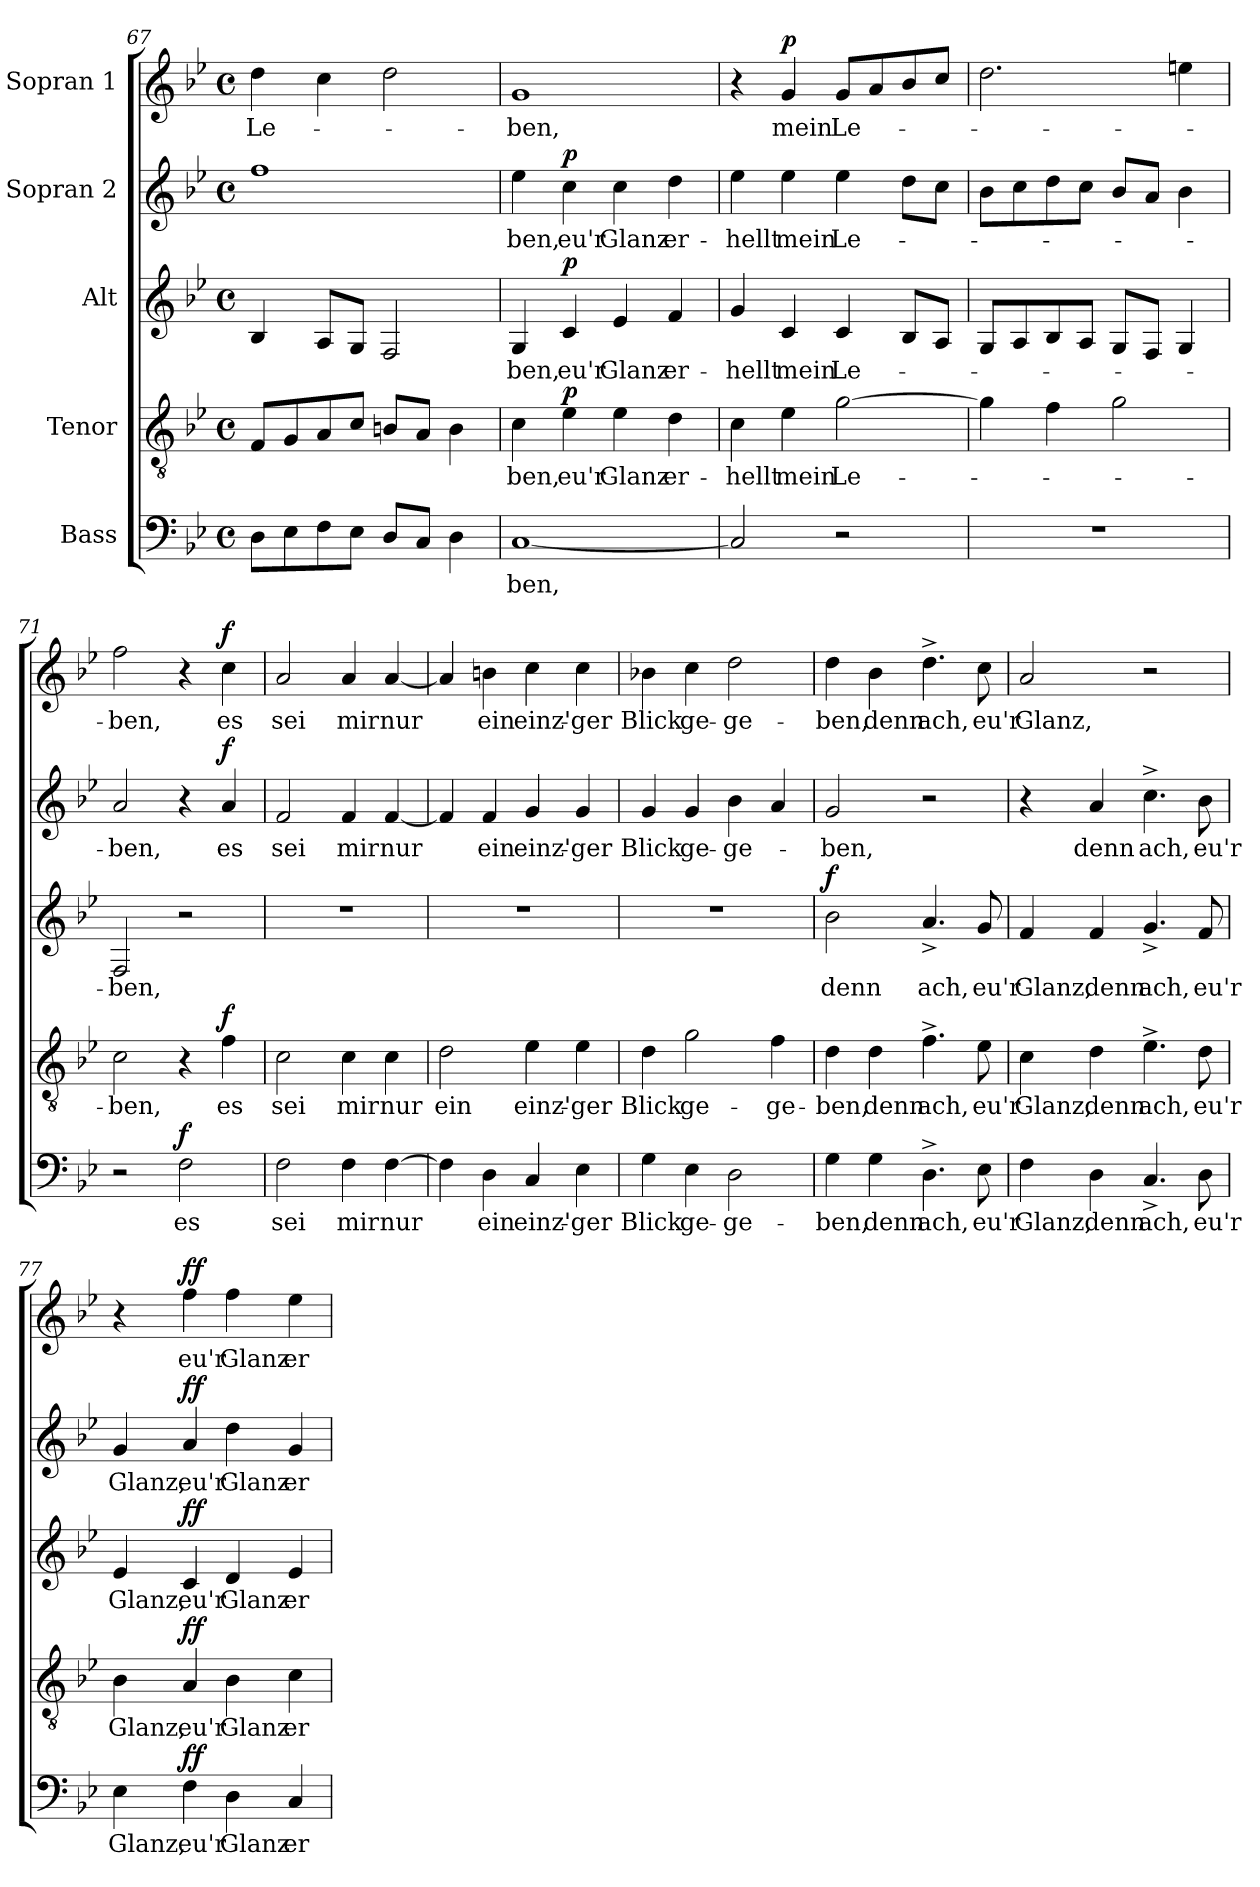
**kern	**text	**dynam	**kern	**text	**dynam	**kern	**text	**dynam	**kern	**text	**dynam	**kern	**text	**dynam
*part5	*part5	*part5	*part4	*part4	*part4	*part3	*part3	*part3	*part2	*part2	*part2	*part1	*part1	*part1
*staff5	*staff5	*staff5	*staff4	*staff4	*staff4	*staff3	*staff3	*staff3	*staff2	*staff2	*staff2	*staff1	*staff1	*staff1
*I"Bass	*	*	*I"Tenor	*	*	*I"Alt	*	*	*I"Sopran 2	*	*	*I"Sopran 1	*	*
*clefF4	*	*	*clefGv2	*	*	*clefG2	*	*	*clefG2	*	*	*clefG2	*	*
*k[b-e-]	*	*	*k[b-e-]	*	*	*k[b-e-]	*	*	*k[b-e-]	*	*	*k[b-e-]	*	*
*B-:	*	*	*B-:	*	*	*B-:	*	*	*B-:	*	*	*B-:	*	*
*M4/4	*	*	*M4/4	*	*	*M4/4	*	*	*M4/4	*	*	*M4/4	*	*
*met(c)	*	*	*met(c)	*	*	*met(c)	*	*	*met(c)	*	*	*met(c)	*	*
=67	=67	=67	=67	=67	=67	=67	=67	=67	=67	=67	=67	=67	=67	=67
8D\L	.	.	8F/L	.	.	4B-/	.	.	1ff	.	.	4dd\	Le-	.
8E-\	.	.	8G/	.	.	.	.	.	.	.	.	.	.	.
8F\	.	.	8A/	.	.	8A/L	.	.	.	.	.	4cc\	.	.
8E-\J	.	.	8c/J	.	.	8G/J	.	.	.	.	.	.	.	.
8D/L	.	.	8Bn/L	.	.	2F/	.	.	.	.	.	2dd\	.	.
8C/J	.	.	8A/J	.	.	.	.	.	.	.	.	.	.	.
4D\	.	.	4B\	.	.	.	.	.	.	.	.	.	.	.
!!LO:LB:g=z
=68	=68	=68	=68	=68	=68	=68	=68	=68	=68	=68	=68	=68	=68	=68
[1C	-ben,	.	4c\	-ben,	.	4G/	-ben,	.	4ee-\	-ben,	.	1g	-ben,	.
!	!	!	!	!	!LO:DY:a	!	!	!LO:DY:a	!	!	!LO:DY:a	!	!	!
.	.	.	4e-\	eu'r	p	4c/	eu'r	p	4cc\	eu'r	p	.	.	.
.	.	.	4e-\	Glanz	.	4e-/	Glanz	.	4cc\	Glanz	.	.	.	.
.	.	.	4d\	er-	.	4f/	er-	.	4dd\	er-	.	.	.	.
=69	=69	=69	=69	=69	=69	=69	=69	=69	=69	=69	=69	=69	=69	=69
2C/]	.	.	4c\	-hellt	.	4g/	-hellt	.	4ee-\	-hellt	.	4r	.	.
!	!	!	!	!	!	!	!	!	!	!	!	!	!	!LO:DY:a
.	.	.	4e-\	mein	.	4c/	mein	.	4ee-\	mein	.	4g/	mein	p
2r	.	.	[2g\	Le-	.	4c/	Le-	.	4ee-\	Le-	.	8g/L	Le-	.
.	.	.	.	.	.	.	.	.	.	.	.	8a/	.	.
.	.	.	.	.	.	8B-/L	.	.	8dd\L	.	.	8b-/	.	.
.	.	.	.	.	.	8A/J	.	.	8cc\J	.	.	8cc/J	.	.
=70	=70	=70	=70	=70	=70	=70	=70	=70	=70	=70	=70	=70	=70	=70
1r	.	.	4g\]	.	.	8G/L	.	.	8b-\L	.	.	2.dd\	.	.
.	.	.	.	.	.	8A/	.	.	8cc\	.	.	.	.	.
.	.	.	4f\	.	.	8B-/	.	.	8dd\	.	.	.	.	.
.	.	.	.	.	.	8A/J	.	.	8cc\J	.	.	.	.	.
.	.	.	2g\	.	.	8G/L	.	.	8b-/L	.	.	.	.	.
.	.	.	.	.	.	8F/J	.	.	8a/J	.	.	.	.	.
.	.	.	.	.	.	4G/	.	.	4b-\	.	.	4een\	.	.
=71	=71	=71	=71	=71	=71	=71	=71	=71	=71	=71	=71	=71	=71	=71
2r	.	.	2c\	-ben,	.	2F/	-ben,	.	2a/	-ben,	.	2ff\	-ben,	.
!	!	!LO:DY:a	!	!	!	!	!	!	!	!	!	!	!	!
2F\	es	f	4r	.	.	2r	.	.	4r	.	.	4r	.	.
!	!	!	!	!	!LO:DY:a	!	!	!	!	!	!LO:DY:a	!	!	!LO:DY:a
.	.	.	4f\	es	f	.	.	.	4a/	es	f	4cc\	es	f
=72	=72	=72	=72	=72	=72	=72	=72	=72	=72	=72	=72	=72	=72	=72
2F\	sei	.	2c\	sei	.	1r	.	.	2f/	sei	.	2a/	sei	.
4F\	mir	.	4c\	mir	.	.	.	.	4f/	mir	.	4a/	mir	.
[4F\	nur	.	4c\	nur	.	.	.	.	[4f/	nur	.	[4a/	nur	.
=73	=73	=73	=73	=73	=73	=73	=73	=73	=73	=73	=73	=73	=73	=73
4F\]	.	.	2d\	ein	.	1r	.	.	4f/]	.	.	4a/]	.	.
4D\	ein	.	.	.	.	.	.	.	4f/	ein	.	4bn\	ein	.
4C/	einz'-	.	4e-\	einz'-	.	.	.	.	4g/	einz'-	.	4cc\	einz'-	.
4E-\	-ger	.	4e-\	-ger	.	.	.	.	4g/	-ger	.	4cc\	-ger	.
=74	=74	=74	=74	=74	=74	=74	=74	=74	=74	=74	=74	=74	=74	=74
4G\	Blick	.	4d\	Blick	.	1r	.	.	4g/	Blick	.	4b-X\	Blick	.
4E-\	ge-	.	2g\	ge-	.	.	.	.	4g/	ge-	.	4cc\	ge-	.
2D\	-ge-	.	.	.	.	.	.	.	4b-\	-ge-	.	2dd\	-ge-	.
.	.	.	4f\	-ge-	.	.	.	.	4a/	.	.	.	.	.
!!LO:LB:g=z
=75	=75	=75	=75	=75	=75	=75	=75	=75	=75	=75	=75	=75	=75	=75
!	!	!	!	!	!	!	!	!LO:DY:a	!	!	!	!	!	!
4G\	-ben,	.	4d\	-ben,	.	2b-\	denn	f	2g/	-ben,	.	4dd\	-ben,	.
4G\	denn	.	4d\	denn	.	.	.	.	.	.	.	4b-\	denn	.
4.D^\	ach,	.	4.f^\	ach,	.	4.a^/	ach,	.	2r	.	.	4.dd^\	ach,	.
8E-\	eu'r	.	8e-\	eu'r	.	8g/	eu'r	.	.	.	.	8cc\	eu'r	.
=76	=76	=76	=76	=76	=76	=76	=76	=76	=76	=76	=76	=76	=76	=76
4F\	Glanz,	.	4c\	Glanz,	.	4f/	Glanz,	.	4r	.	.	2a/	Glanz,	.
4D\	denn	.	4d\	denn	.	4f/	denn	.	4a/	denn	.	.	.	.
4.C^/	ach,	.	4.e-^\	ach,	.	4.g^/	ach,	.	4.cc^\	ach,	.	2r	.	.
8D\	eu'r	.	8d\	eu'r	.	8f/	eu'r	.	8b-\	eu'r	.	.	.	.
=77	=77	=77	=77	=77	=77	=77	=77	=77	=77	=77	=77	=77	=77	=77
4E-\	Glanz,	.	4B-\	Glanz,	.	4e-/	Glanz,	.	4g/	Glanz,	.	4r	.	.
!	!	!LO:DY:a	!	!	!LO:DY:a	!	!	!LO:DY:a	!	!	!LO:DY:a	!	!	!LO:DY:a
4F\	eu'r	ff	4A/	eu'r	ff	4c/	eu'r	ff	4a/	eu'r	ff	4ff\	eu'r	ff
4D\	Glanz	.	4B-\	Glanz	.	4d/	Glanz	.	4dd\	Glanz	.	4ff\	Glanz	.
4C/	er-	.	4c\	er-	.	4e-/	er-	.	4g/	er-	.	4ee-\	er-	.
=	=	=	=	=	=	=	=	=	=	=	=	=	=	=
*-	*-	*-	*-	*-	*-	*-	*-	*-	*-	*-	*-	*-	*-	*-
